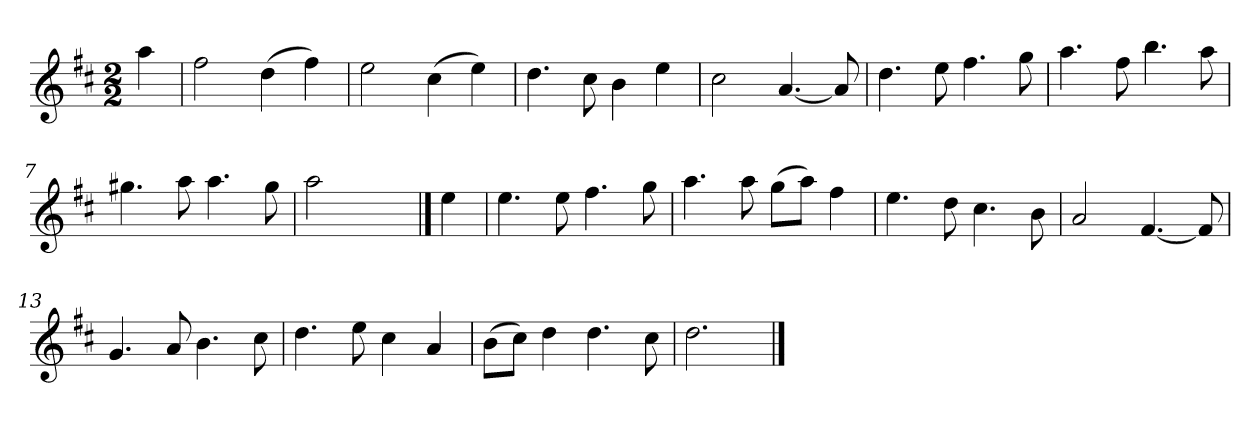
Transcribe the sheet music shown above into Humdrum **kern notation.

**kern
*part1
*staff1
*clefG2
*k[f#c#]
*D:
*M2/2
*MM120
=
4aa
=1
2ff#
(4dd
4ff#)
=2
2ee
(4cc#
4ee)
=3
4.dd
8cc#
4b
4ee
=4
2cc#
[4.a
8a]
=5
4.dd
8ee
4.ff#
8gg
=6
4.aa
8ff#
4.bb
8aa
=7
4.gg#X
8aa
4.aa
8gg#
=8
2aa
4ryy
==
4ee
=9
4.ee
8ee
4.ff#
8gg
=10
4.aa
8aa
(8gg\L
8aa\J)
4ff#
=11
4.ee
8dd
4.cc#
8b
=12
2a
[4.f#
8f#]
=13
4.g
8a
4.b
8cc#
=14
4.dd
8ee
4cc#
4a
=15
(8b\L
8cc#\J)
4dd
4.dd
8cc#
=16
2.dd
==
*-
